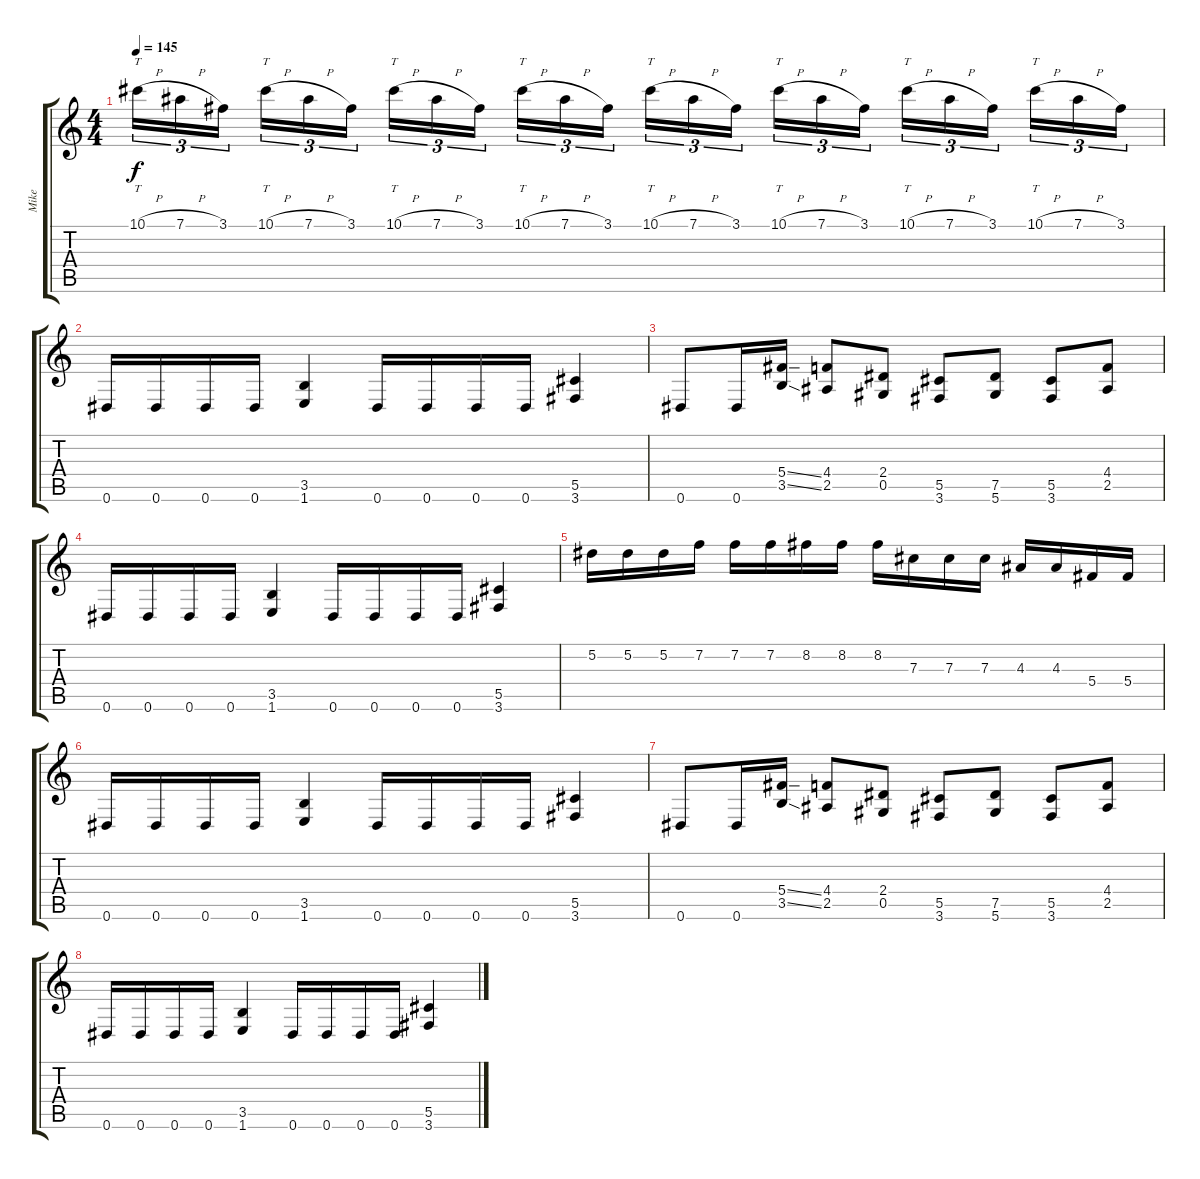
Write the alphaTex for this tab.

\track ("Mike" "Mike") {instrument overdrivenguitar}
\staff {score tabs}
\tuning (Eb4 Bb3 Gb3 Db3 Ab2 Eb2) {hide}
\ts (4 4)
\tempo 145
\clef g2
\ks c
10.1{h}.16{tt tu (3 2) dy f} 7.1{h}.16{tu (3 2)} 3.1.16{tu (3 2)} 10.1{h}.16{tt tu (3 2)} 7.1{h}.16{tu (3 2)} 3.1.16{tu (3 2)} 10.1{h}.16{tt tu (3 2)} 7.1{h}.16{tu (3 2)} 3.1.16{tu (3 2)} 10.1{h}.16{tt tu (3 2)} 7.1{h}.16{tu (3 2)} 3.1.16{tu (3 2)} 10.1{h}.16{tt tu (3 2)} 7.1{h}.16{tu (3 2)} 3.1.16{tu (3 2)} 10.1{h}.16{tt tu (3 2)} 7.1{h}.16{tu (3 2)} 3.1.16{tu (3 2)} 10.1{h}.16{tt tu (3 2)} 7.1{h}.16{tu (3 2)} 3.1.16{tu (3 2)} 10.1{h}.16{tt tu (3 2)} 7.1{h}.16{tu (3 2)} 3.1.16{tu (3 2)} |
0.6.16 0.6.16 0.6.16 0.6.16 (3.5 1.6).4 0.6.16 0.6.16 0.6.16 0.6.16 (5.5 3.6).4 |
0.6.8 0.6.16 (5.4{ss} 3.5{ss}).16 (4.4 2.5).8 (2.4 0.5).8 (5.5 3.6).8 (7.5 5.6).8 (5.5 3.6).8 (4.4 2.5).8 |
0.6.16 0.6.16 0.6.16 0.6.16 (3.5 1.6).4 0.6.16 0.6.16 0.6.16 0.6.16 (5.5 3.6).4 |
5.2.16 5.2.16 5.2.16 7.2.16 7.2.16 7.2.16 8.2.16 8.2.16 8.2.16 7.3.16 7.3.16 7.3.16 4.3.16 4.3.16 5.4.16 5.4.16 |
0.6.16 0.6.16 0.6.16 0.6.16 (3.5 1.6).4 0.6.16 0.6.16 0.6.16 0.6.16 (5.5 3.6).4 |
0.6.8 0.6.16 (5.4{ss} 3.5{ss}).16 (4.4 2.5).8 (2.4 0.5).8 (5.5 3.6).8 (7.5 5.6).8 (5.5 3.6).8 (4.4 2.5).8 |
0.6.16 0.6.16 0.6.16 0.6.16 (3.5 1.6).4 0.6.16 0.6.16 0.6.16 0.6.16 (5.5 3.6).4
